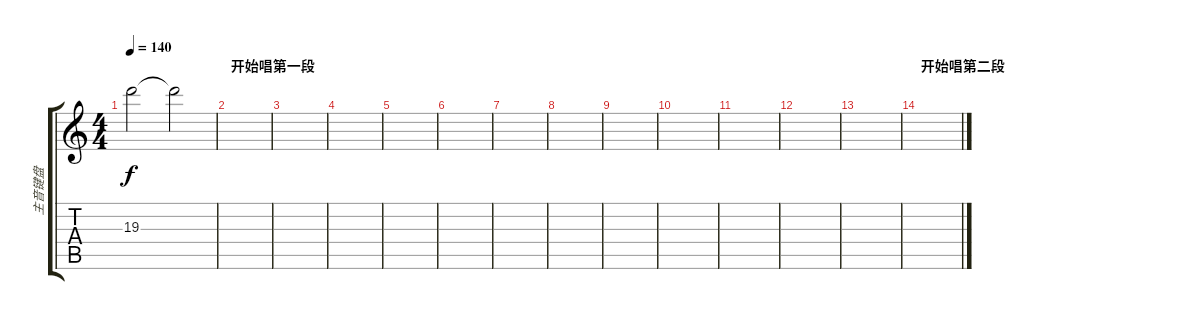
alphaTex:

\track ("主音键盘" "主音键盘") {instrument distortionguitar}
\staff {score tabs}
\tuning (E4 B3 G3 D3 A2 E2) {hide}
\ts (4 4)
\tempo 140
\clef g2
\ks c
19.3.2{dy f} 19.3{t}.2 |
\section ("" "开始唱第一段")
|
|
|
|
|
|
|
|
|
|
|
|
\section ("" "开始唱第二段")
